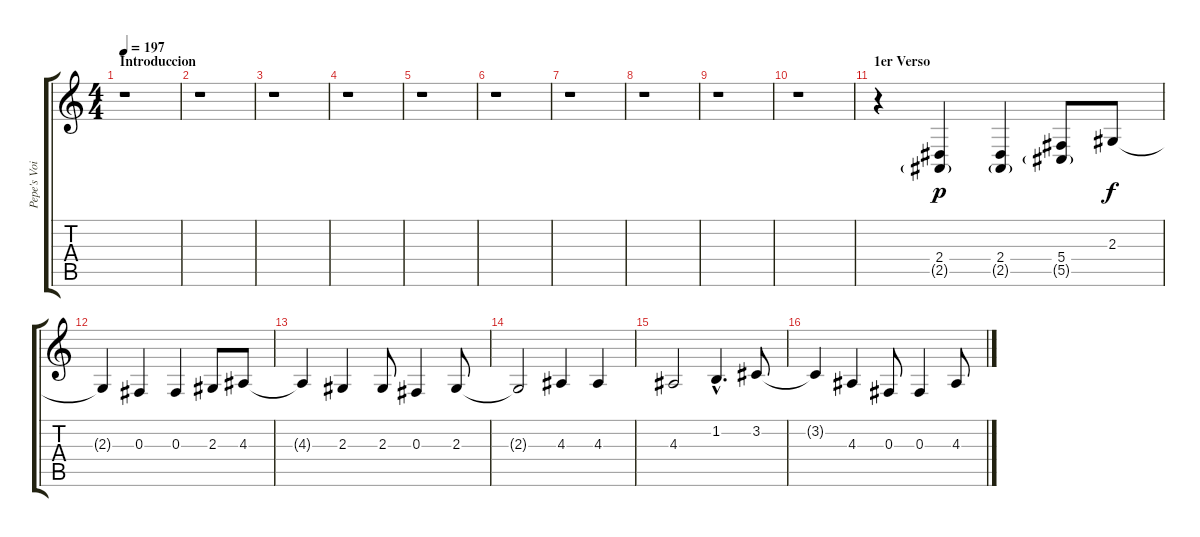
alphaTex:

\track ("Pepe's Voice" "Pepe's Voi") {instrument altosax}
\staff {score tabs}
\tuning (Eb4 Bb3 Gb3 Db3 Ab2 Eb2) {hide}
\ts (4 4)
\section ("" "Introduccion")
\tempo 197
\clef g2
\ks c
r.1{dy f} |
r.1 |
r.1 |
r.1 |
r.1 |
r.1 |
r.1 |
r.1 |
r.1 |
r.1 |
\section ("" "1er Verso")
r.4 (2.4 2.5{g}).4{dy p volume 16} (2.4 2.5{g}).4 (5.4 5.5{g}).8 2.3.8{dy f} |
2.3{t}.4 0.3.4 0.3.4 2.3.8 4.3.8 |
4.3{t}.4 2.3.4 2.3.8 0.3.4 2.3.8 |
2.3{t}.2 4.3.4 4.3.4 |
4.3.2 1.2{hac}.4{d} 3.2.8 |
3.2{t}.4 4.3.4 0.3.8 0.3.4 4.3.8
